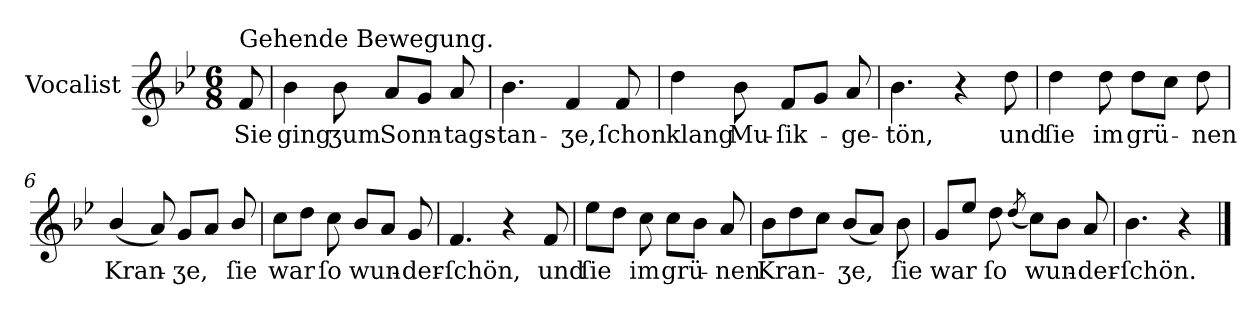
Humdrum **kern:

**kern	**text
*part1	*part1
*staff1	*staff1
*I"Vocalist	*
*clefG2	*
*k[b-e-]	*
*B-:	*
*M6/8	*
=	=
!LO:TX:a:t=Gehende Bewegung.	!
8f	Sie
=1	=1
4b-	ging
8b-	ʒum
8aL	Sonn-
8gJ	.
8a	-tags-
=2	=2
4.b-	-tan-
4f	-ʒe,
8f	ſchon
=3	=3
4dd	klang
8b-	Mu-
8fL	-ſik-
8gJ	.
8a	-ge-
=4	=4
4.b-	-tön,
4r	.
8dd	und
=5	=5
4dd	ſie
8dd	im
8ddL	grü-
8ccJ	.
8dd	-nen
=6	=6
(4b-/	Kran-
8a)	.
8gL	-ʒe,
8aJ	.
8b-/	ſie
=7	=7
8ccL	war
8ddJ	.
8cc	ſo
8b-L	wun-
8aJ	.
8g	-der-
=8	=8
4.f	-ſchön,
4r	.
8f	und
=9	=9
8ee-L	ſie
8ddJ	.
8cc	im
8ccL	grü-
8b-J	.
8a	-nen
=10	=10
8b-L	Kran-
8dd	.
8ccJ	.
(8b-/L	-ʒe,
8aJ)	.
8b-	ſie
=11	=11
8g/L	war
8ee-J	.
8dd	ſo
(8qdd	.
8ccL)	wun-
8b-J	.
8a	-der-
=12	=12
4.b-	-ſchön.
4r	.
==	==
*-	*-
